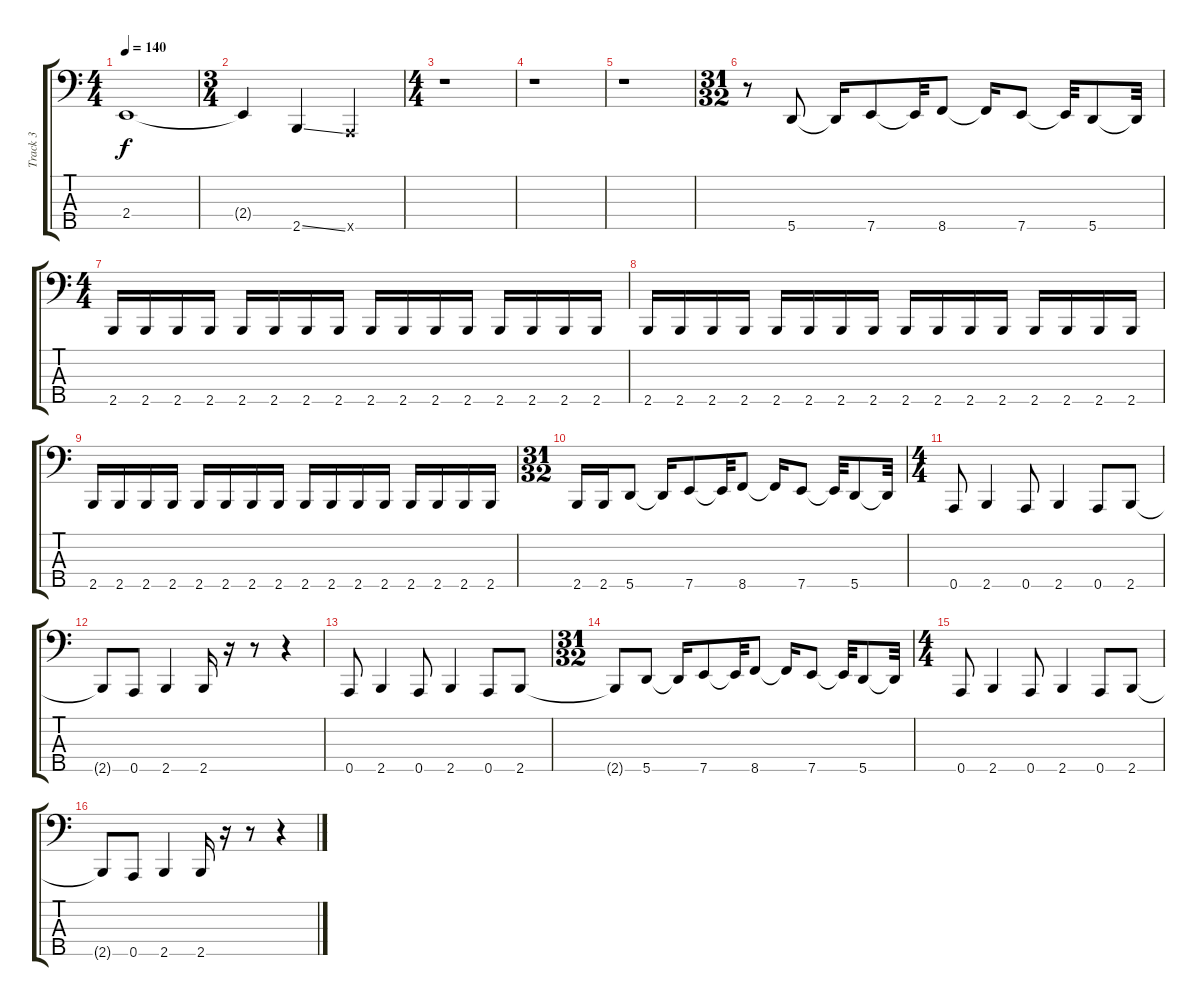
\track ("Track 3" "Track 3") {instrument electricbasspick}
\staff {score tabs}
\tuning (F2 C2 G1 D1 A0) {hide}
\ts (4 4)
\tempo 140
\clef f4
\ks c
2.4.1{dy f} |
\ts (3 4)
2.4{t}.4 2.5{ss}.4 0.5{x}.4 |
\ts (4 4)
r.1 |
r.1 |
r.1 |
\ts (31 32)
r.8 5.5.8 5.5{t}.16 7.5.8 7.5{t}.32 8.5.8 8.5{t}.16 7.5.8 7.5{t}.32 5.5.8 5.5{t}.32 |
\ts (4 4)
2.5.16 2.5.16 2.5.16 2.5.16 2.5.16 2.5.16 2.5.16 2.5.16 2.5.16 2.5.16 2.5.16 2.5.16 2.5.16 2.5.16 2.5.16 2.5.16 |
2.5.16 2.5.16 2.5.16 2.5.16 2.5.16 2.5.16 2.5.16 2.5.16 2.5.16 2.5.16 2.5.16 2.5.16 2.5.16 2.5.16 2.5.16 2.5.16 |
2.5.16 2.5.16 2.5.16 2.5.16 2.5.16 2.5.16 2.5.16 2.5.16 2.5.16 2.5.16 2.5.16 2.5.16 2.5.16 2.5.16 2.5.16 2.5.16 |
\ts (31 32)
2.5.16 2.5.16 5.5.8 5.5{t}.16 7.5.8 7.5{t}.32 8.5.8 8.5{t}.16 7.5.8 7.5{t}.32 5.5.8 5.5{t}.32 |
\ts (4 4)
0.5.8 2.5.4 0.5.8 2.5.4 0.5.8 2.5.8 |
2.5{t}.8 0.5.8 2.5.4 2.5.16 r.16 r.8 r.4 |
0.5.8 2.5.4 0.5.8 2.5.4 0.5.8 2.5.8 |
\ts (31 32)
2.5{t}.8 5.5.8 5.5{t}.16 7.5.8 7.5{t}.32 8.5.8 8.5{t}.16 7.5.8 7.5{t}.32 5.5.8 5.5{t}.32 |
\ts (4 4)
0.5.8 2.5.4 0.5.8 2.5.4 0.5.8 2.5.8 |
2.5{t}.8 0.5.8 2.5.4 2.5.16 r.16 r.8 r.4
